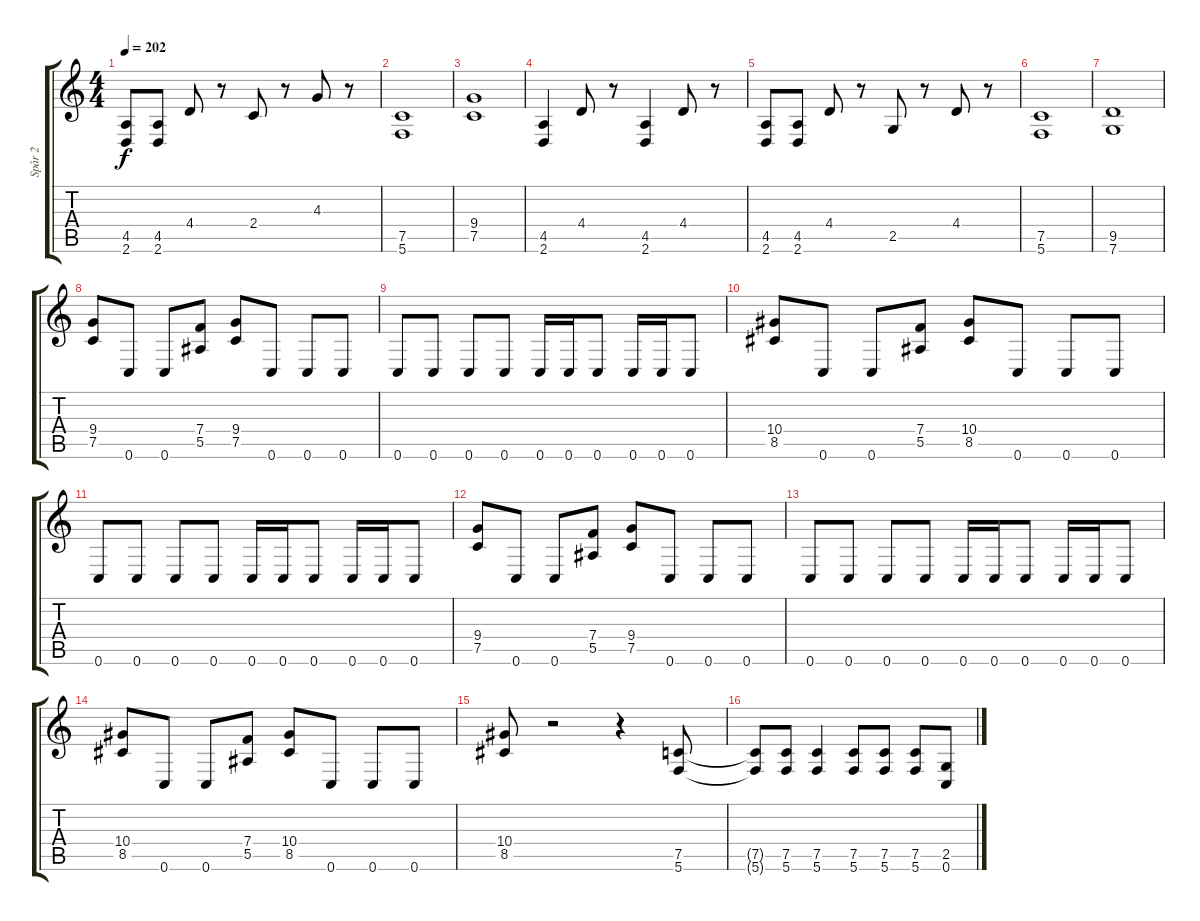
\track ("Spår 2" "Spår 2") {instrument distortionguitar}
\staff {score tabs}
\tuning (C4 G3 Eb3 Bb2 F2 C2) {hide}
\ts (4 4)
\tempo 202
\clef g2
\ks c
(4.5 2.6).8{dy f} (4.5 2.6).8 4.4.8 r.8 2.4.8 r.8 4.3.8 r.8 |
(7.5 5.6).1 |
(9.4 7.5).1 |
(4.5 2.6).4 4.4.8 r.8 (4.5 2.6).4 4.4.8 r.8 |
(4.5 2.6).8 (4.5 2.6).8 4.4.8 r.8 2.5.8 r.8 4.4.8 r.8 |
(7.5 5.6).1 |
(9.5 7.6).1 |
(9.4 7.5).8 0.6.8 0.6.8 (7.4 5.5).8 (9.4 7.5).8 0.6.8 0.6.8 0.6.8 |
0.6.8 0.6.8 0.6.8 0.6.8 0.6.16 0.6.16 0.6.8 0.6.16 0.6.16 0.6.8 |
(10.4 8.5).8 0.6.8 0.6.8 (7.4 5.5).8 (10.4 8.5).8 0.6.8 0.6.8 0.6.8 |
0.6.8 0.6.8 0.6.8 0.6.8 0.6.16 0.6.16 0.6.8 0.6.16 0.6.16 0.6.8 |
(9.4 7.5).8 0.6.8 0.6.8 (7.4 5.5).8 (9.4 7.5).8 0.6.8 0.6.8 0.6.8 |
0.6.8 0.6.8 0.6.8 0.6.8 0.6.16 0.6.16 0.6.8 0.6.16 0.6.16 0.6.8 |
(10.4 8.5).8 0.6.8 0.6.8 (7.4 5.5).8 (10.4 8.5).8 0.6.8 0.6.8 0.6.8 |
(10.4 8.5).8 r.2 r.4 (7.5 5.6).8 |
(7.5{t} 5.6{t}).8 (7.5 5.6).8 (7.5 5.6).4 (7.5 5.6).8 (7.5 5.6).8 (7.5 5.6).8 (2.5 0.6).8
